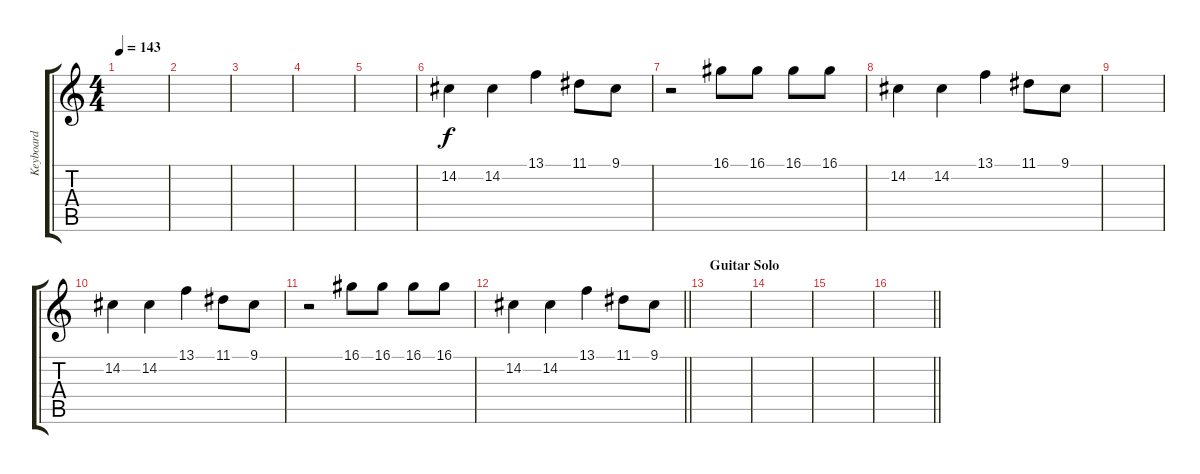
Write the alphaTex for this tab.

\track ("Keyboard" "Keyboard") {instrument blownbottle}
\staff {score tabs}
\tuning (E4 B3 G3 D3 A2 E2) {hide}
\ts (4 4)
\tempo 143
\clef g2
\ks c
|
|
|
|
|
14.2.4 14.2.4 13.1.4 11.1.8 9.1.8 |
r.2 16.1.8 16.1.8 16.1.8 16.1.8 |
14.2.4 14.2.4 13.1.4 11.1.8 9.1.8 |
|
14.2.4 14.2.4 13.1.4 11.1.8 9.1.8 |
r.2 16.1.8 16.1.8 16.1.8 16.1.8 |
\barLineRight lightlight
14.2.4 14.2.4 13.1.4 11.1.8 9.1.8 |
\section ("" "Guitar Solo")
|
|
|
\barLineRight lightlight
